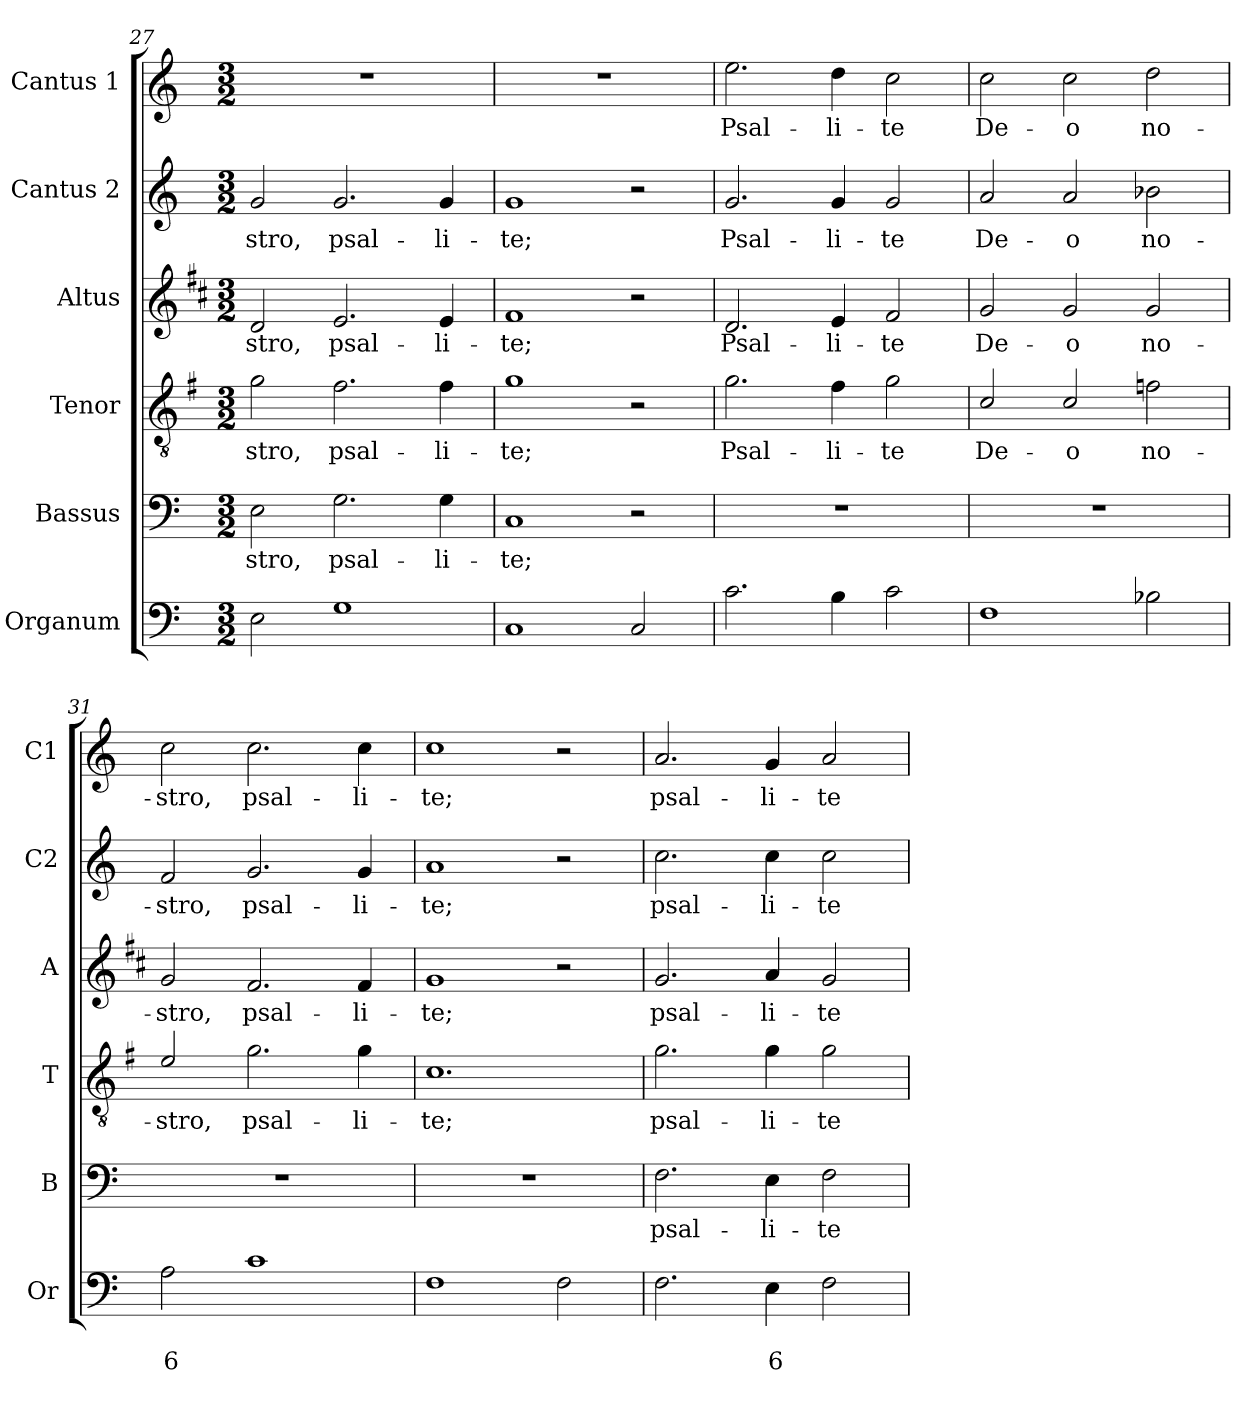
**kern	**text	**text	**kern	**text	**kern	**text	**kern	**text	**kern	**text	**kern	**text
*part6	*part6	*part6	*part5	*part5	*part4	*part4	*part3	*part3	*part2	*part2	*part1	*part1
*staff6	*staff6	*staff6	*staff5	*staff5	*staff4	*staff4	*staff3	*staff3	*staff2	*staff2	*staff1	*staff1
*I"Organum	*	*	*I"Bassus	*	*I"Tenor	*	*I"Altus	*	*I"Cantus 2	*	*I"Cantus 1	*
*I'Or	*	*	*I'B	*	*I'T	*	*I'A	*	*I'C2	*	*I'C1	*
*clefF4	*	*	*clefF4	*	*clefGv2	*	*clefG2	*	*clefG2	*	*clefG2	*
*	*	*	*	*	*ITrd4c7	*	*ITrd1c2	*	*	*	*	*
*k[]	*	*	*k[]	*	*k[]	*	*k[]	*	*k[]	*	*k[]	*
*C:	*	*	*C:	*	*C:	*	*C:	*	*C:	*	*C:	*
*M3/2	*	*	*M3/2	*	*M3/2	*	*M3/2	*	*M3/2	*	*M3/2	*
=27	=27	=27	=27	=27	=27	=27	=27	=27	=27	=27	=27	=27
!	!	!	!	!LO:LY:b	!	!LO:LY:b	!	!LO:LY:b	!	!LO:LY:b	!	!
2E\	.	.	2E\	-stro,	2c\	-stro,	2c/	-stro,	2g/	-stro,	1.r	.
!	!	!	!	!LO:LY:b	!	!LO:LY:b	!	!LO:LY:b	!	!LO:LY:b	!	!
1G	.	.	2.G\	psal-	2.B\	psal-	2.d/	psal-	2.g/	psal-	.	.
!	!	!	!	!LO:LY:b	!	!LO:LY:b	!	!LO:LY:b	!	!LO:LY:b	!	!
.	.	.	4G\	-li-	4B\	-li-	4d/	-li-	4g/	-li-	.	.
=28	=28	=28	=28	=28	=28	=28	=28	=28	=28	=28	=28	=28
!	!	!	!	!LO:LY:b	!	!LO:LY:b	!	!LO:LY:b	!	!LO:LY:b	!	!
1C	.	.	1C	-te;	1c	-te;	1e	-te;	1g	-te;	1.r	.
2C/	.	.	2r	.	2r	.	2r	.	2r	.	.	.
=29	=29	=29	=29	=29	=29	=29	=29	=29	=29	=29	=29	=29
!	!	!	!	!	!	!LO:LY:b	!	!LO:LY:b	!	!LO:LY:b	!	!LO:LY:b
2.c\	.	.	1.r	.	2.c\	Psal-	2.c/	Psal-	2.g/	Psal-	2.ee\	Psal-
!	!	!	!	!	!	!LO:LY:b	!	!LO:LY:b	!	!LO:LY:b	!	!LO:LY:b
4B\	.	.	.	.	4B\	-li-	4d/	-li-	4g/	-li-	4dd\	-li-
!	!	!	!	!	!	!LO:LY:b	!	!LO:LY:b	!	!LO:LY:b	!	!LO:LY:b
2c\	.	.	.	.	2c\	-te	2e/	-te	2g/	-te	2cc\	-te
=30	=30	=30	=30	=30	=30	=30	=30	=30	=30	=30	=30	=30
!	!	!	!	!	!	!LO:LY:b	!	!LO:LY:b	!	!LO:LY:b	!	!LO:LY:b
1F	.	.	1.r	.	2F/	De-	2f/	De-	2a/	De-	2cc\	De-
!	!	!	!	!	!	!LO:LY:b	!	!LO:LY:b	!	!LO:LY:b	!	!LO:LY:b
.	.	.	.	.	2F/	-o	2f/	-o	2a/	-o	2cc\	-o
!	!	!	!	!	!	!LO:LY:b	!	!LO:LY:b	!	!LO:LY:b	!	!LO:LY:b
2B-X\	.	.	.	.	2B-X\	no-	2f/	no-	2b-X\	no-	2dd\	no-
=31	=31	=31	=31	=31	=31	=31	=31	=31	=31	=31	=31	=31
!	!	!LO:LY:b	!	!	!	!LO:LY:b	!	!LO:LY:b	!	!LO:LY:b	!	!LO:LY:b
2A\	.	6	1.r	.	2A/	-stro,	2f/	-stro,	2f/	-stro,	2cc\	-stro,
!	!	!	!	!	!	!LO:LY:b	!	!LO:LY:b	!	!LO:LY:b	!	!LO:LY:b
1c	.	.	.	.	2.c\	psal-	2.e/	psal-	2.g/	psal-	2.cc\	psal-
!	!	!	!	!	!	!LO:LY:b	!	!LO:LY:b	!	!LO:LY:b	!	!LO:LY:b
.	.	.	.	.	4c\	-li-	4e/	-li-	4g/	-li-	4cc\	-li-
!!LO:LB:g=z
=32	=32	=32	=32	=32	=32	=32	=32	=32	=32	=32	=32	=32
!	!	!	!	!	!	!LO:LY:b	!	!LO:LY:b	!	!LO:LY:b	!	!LO:LY:b
1F	.	.	1.r	.	1.F	-te;	1f	-te;	1a	-te;	1cc	-te;
2F\	.	.	.	.	.	.	2r	.	2r	.	2r	.
=33	=33	=33	=33	=33	=33	=33	=33	=33	=33	=33	=33	=33
!	!	!	!	!LO:LY:b	!	!LO:LY:b	!	!LO:LY:b	!	!LO:LY:b	!	!LO:LY:b
2.F\	.	.	2.F\	psal-	2.c\	psal-	2.f/	psal-	2.cc\	psal-	2.a/	psal-
!	!	!LO:LY:b	!	!LO:LY:b	!	!LO:LY:b	!	!LO:LY:b	!	!LO:LY:b	!	!LO:LY:b
4E\	.	6	4E\	-li-	4c\	-li-	4g/	-li-	4cc\	-li-	4g/	-li-
!	!	!	!	!LO:LY:b	!	!LO:LY:b	!	!LO:LY:b	!	!LO:LY:b	!	!LO:LY:b
2F\	.	.	2F\	-te	2c\	-te	2f/	-te	2cc\	-te	2a/	-te
=	=	=	=	=	=	=	=	=	=	=	=	=
*-	*-	*-	*-	*-	*-	*-	*-	*-	*-	*-	*-	*-
